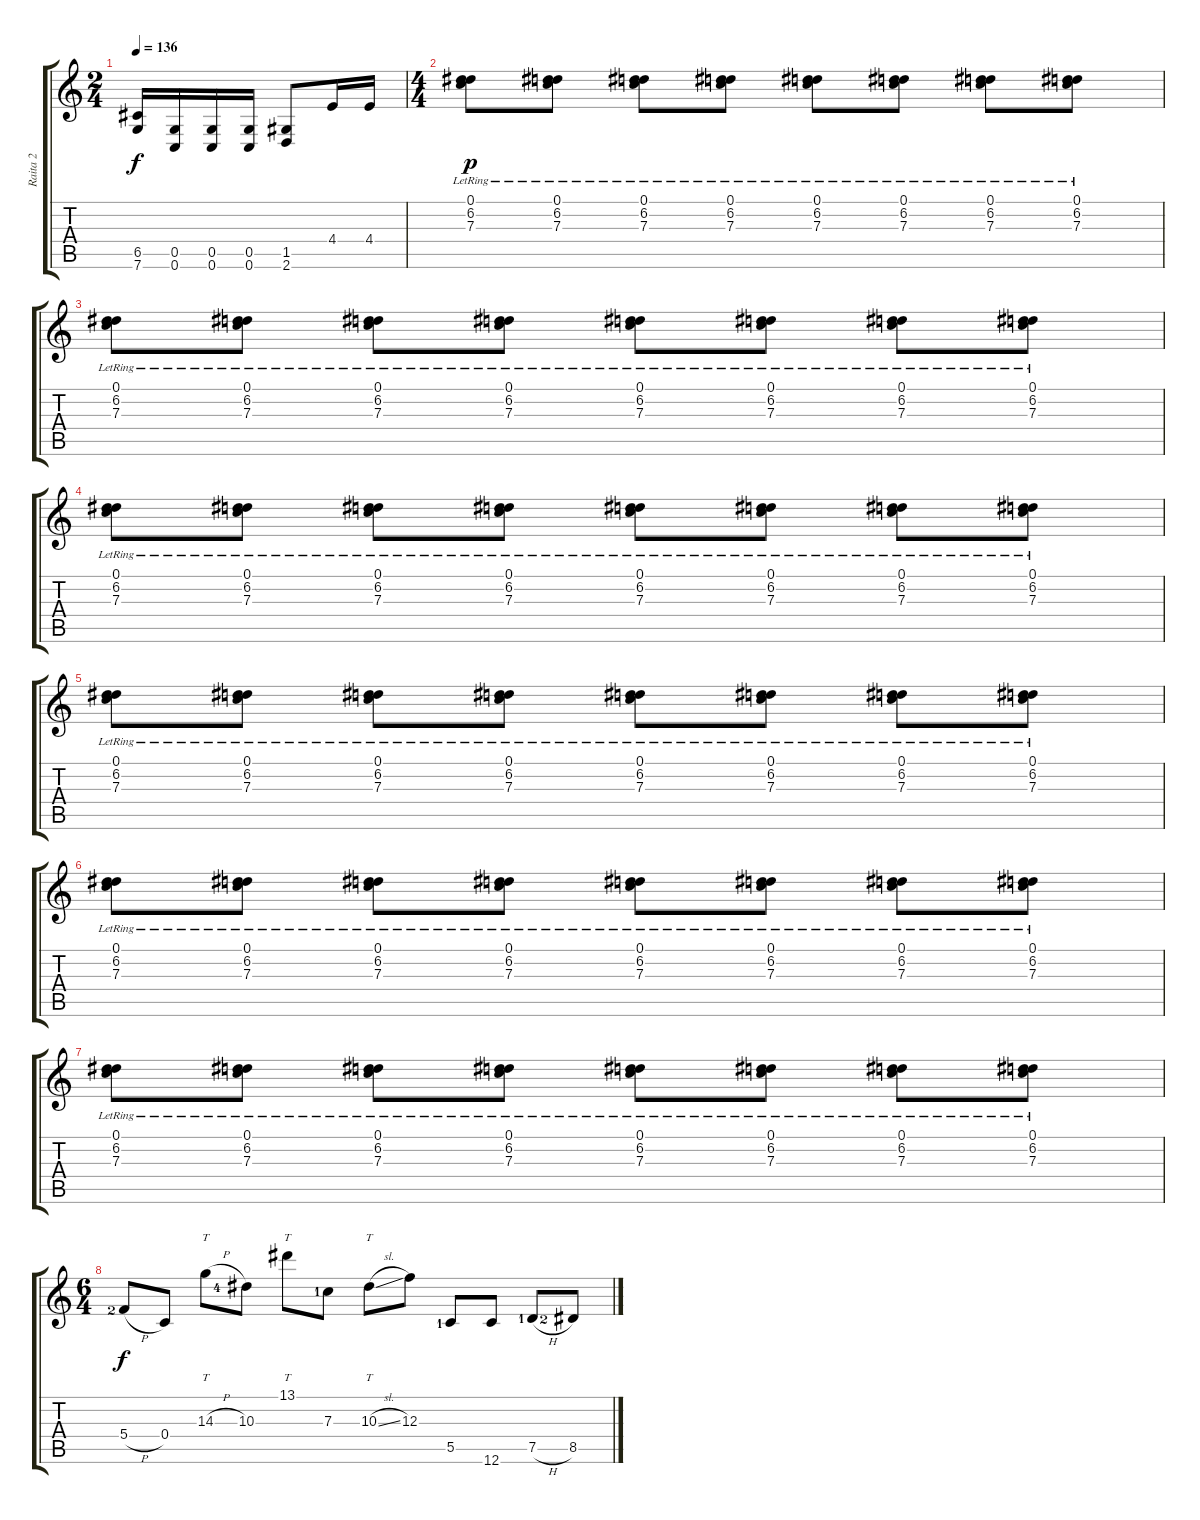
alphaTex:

\track ("Raita 2" "Raita 2") {instrument distortionguitar}
\staff {score tabs}
\tuning (D4 A3 F3 C3 G2 C2) {hide}
\ts (2 4)
\tempo 136
\clef g2
\ks c
(6.5 7.6).16{dy f} (0.5 0.6).16 (0.5 0.6).16 (0.5 0.6).16 (1.5 2.6).8 4.4.16 4.4.16 |
\ts (4 4)
(0.1{lr} 6.2{lr} 7.3{lr}).8{dy p} (0.1{lr} 6.2{lr} 7.3{lr}).8 (0.1{lr} 6.2{lr} 7.3{lr}).8 (0.1{lr} 6.2{lr} 7.3{lr}).8 (0.1{lr} 6.2{lr} 7.3{lr}).8 (0.1{lr} 6.2{lr} 7.3{lr}).8 (0.1{lr} 6.2{lr} 7.3{lr}).8 (0.1{lr} 6.2{lr} 7.3{lr}).8 |
(0.1{lr} 6.2{lr} 7.3{lr}).8 (0.1{lr} 6.2{lr} 7.3{lr}).8 (0.1{lr} 6.2{lr} 7.3{lr}).8 (0.1{lr} 6.2{lr} 7.3{lr}).8 (0.1{lr} 6.2{lr} 7.3{lr}).8 (0.1{lr} 6.2{lr} 7.3{lr}).8 (0.1{lr} 6.2{lr} 7.3{lr}).8 (0.1{lr} 6.2{lr} 7.3{lr}).8 |
(0.1{lr} 6.2{lr} 7.3{lr}).8 (0.1{lr} 6.2{lr} 7.3{lr}).8 (0.1{lr} 6.2{lr} 7.3{lr}).8 (0.1{lr} 6.2{lr} 7.3{lr}).8 (0.1{lr} 6.2{lr} 7.3{lr}).8 (0.1{lr} 6.2{lr} 7.3{lr}).8 (0.1{lr} 6.2{lr} 7.3{lr}).8 (0.1{lr} 6.2{lr} 7.3{lr}).8 |
(0.1{lr} 6.2{lr} 7.3{lr}).8 (0.1{lr} 6.2{lr} 7.3{lr}).8 (0.1{lr} 6.2{lr} 7.3{lr}).8 (0.1{lr} 6.2{lr} 7.3{lr}).8 (0.1{lr} 6.2{lr} 7.3{lr}).8 (0.1{lr} 6.2{lr} 7.3{lr}).8 (0.1{lr} 6.2{lr} 7.3{lr}).8 (0.1{lr} 6.2{lr} 7.3{lr}).8 |
(0.1{lr} 6.2{lr} 7.3{lr}).8 (0.1{lr} 6.2{lr} 7.3{lr}).8 (0.1{lr} 6.2{lr} 7.3{lr}).8 (0.1{lr} 6.2{lr} 7.3{lr}).8 (0.1{lr} 6.2{lr} 7.3{lr}).8 (0.1{lr} 6.2{lr} 7.3{lr}).8 (0.1{lr} 6.2{lr} 7.3{lr}).8 (0.1{lr} 6.2{lr} 7.3{lr}).8 |
(0.1{lr} 6.2{lr} 7.3{lr}).8 (0.1{lr} 6.2{lr} 7.3{lr}).8 (0.1{lr} 6.2{lr} 7.3{lr}).8 (0.1{lr} 6.2{lr} 7.3{lr}).8 (0.1{lr} 6.2{lr} 7.3{lr}).8 (0.1{lr} 6.2{lr} 7.3{lr}).8 (0.1{lr} 6.2{lr} 7.3{lr}).8 (0.1{lr} 6.2{lr} 7.3{lr}).8 |
\ts (6 4)
5.4{h lf 3}.8{dy f} 0.4.8 14.3{h}.8{tt} 10.3{lf 5}.8 13.1.8{tt} 7.3{lf 2}.8 10.3{sl}.8{tt} 12.3.8 5.5{lf 2}.8 12.6.8 7.5{h lf 2}.8 8.5{lf 3}.8
